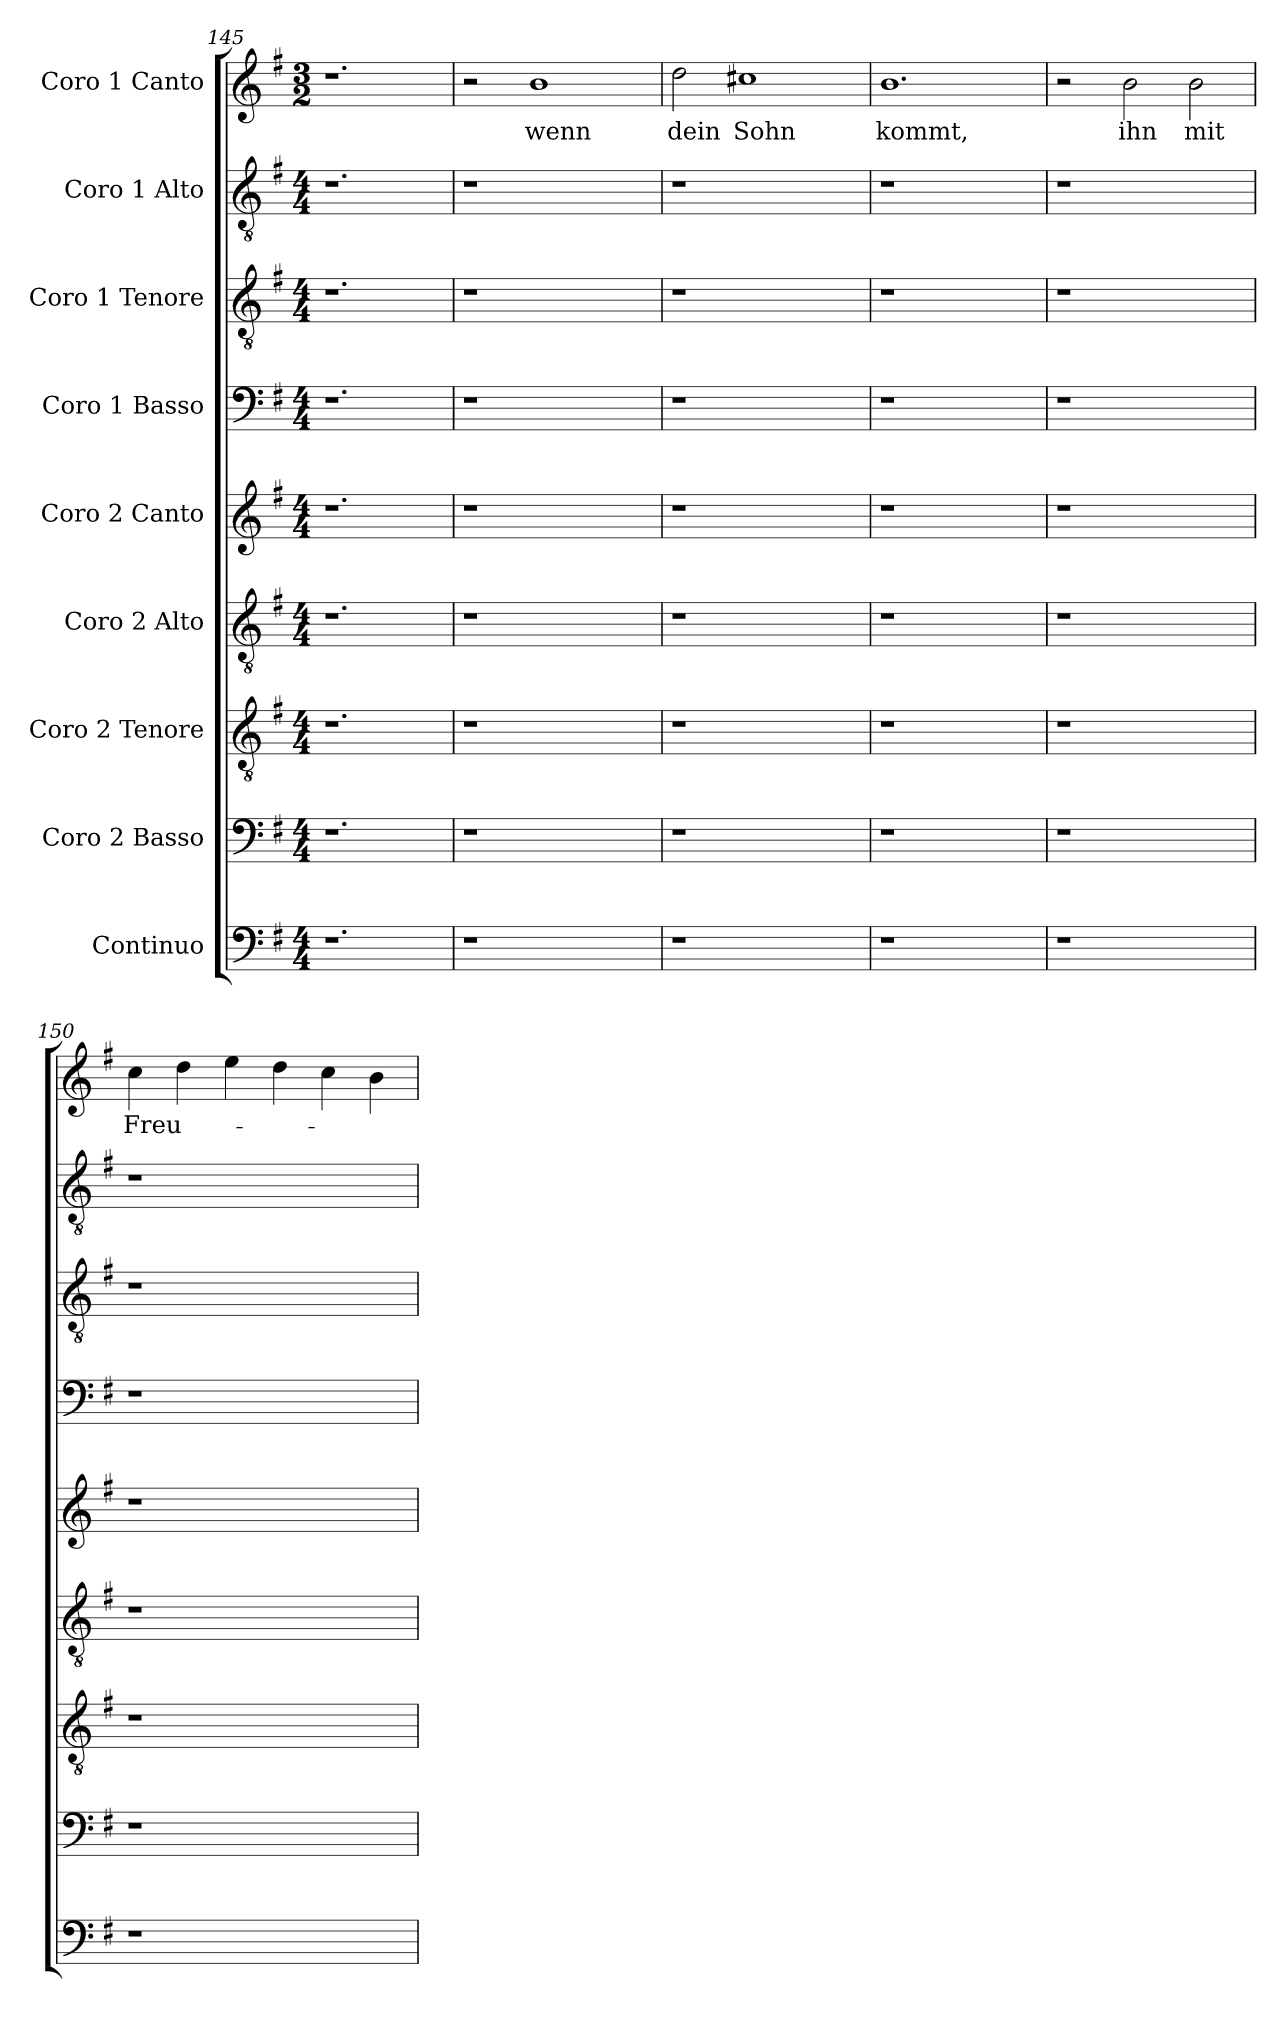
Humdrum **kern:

**kern	**kern	**kern	**kern	**kern	**kern	**kern	**kern	**kern	**text
*part9	*part8	*part7	*part6	*part5	*part4	*part3	*part2	*part1	*part1
*staff9	*staff8	*staff7	*staff6	*staff5	*staff4	*staff3	*staff2	*staff1	*staff1
*I"Continuo	*I"Coro 2  Basso	*I"Coro 2  Tenore	*I"Coro 2  Alto	*I"Coro 2  Canto	*I"Coro 1  Basso	*I"Coro 1  Tenore	*I"Coro 1  Alto	*I"Coro 1  Canto	*
*clefF4	*clefF4	*clefGv2	*clefGv2	*clefG2	*clefF4	*clefGv2	*clefGv2	*clefG2	*
*k[f#]	*k[f#]	*k[f#]	*k[f#]	*k[f#]	*k[f#]	*k[f#]	*k[f#]	*k[f#]	*
*G:	*G:	*G:	*G:	*G:	*G:	*G:	*G:	*G:	*
*M4/4	*M4/4	*M4/4	*M4/4	*M4/4	*M4/4	*M4/4	*M4/4	*M3/2	*
=145	=145	=145	=145	=145	=145	=145	=145	=145	=145
1.r	1.r	1.r	1.r	1.r	1.r	1.r	1.r	1.r	.
=146	=146	=146	=146	=146	=146	=146	=146	=146	=146
1r	1r	1r	1r	1r	1r	1r	1r	2r	.
!	!	!	!	!	!	!	!	!	!LO:LY:b:cj
.	.	.	.	.	.	.	.	1b	wenn
2ryy	2ryy	2ryy	2ryy	2ryy	2ryy	2ryy	2ryy	.	.
=147	=147	=147	=147	=147	=147	=147	=147	=147	=147
!	!	!	!	!	!	!	!	!	!LO:LY:b:cj
1r	1r	1r	1r	1r	1r	1r	1r	2dd\	dein
!	!	!	!	!	!	!	!	!	!LO:LY:b:cj
.	.	.	.	.	.	.	.	1cc#X	Sohn
2ryy	2ryy	2ryy	2ryy	2ryy	2ryy	2ryy	2ryy	.	.
=148	=148	=148	=148	=148	=148	=148	=148	=148	=148
!	!	!	!	!	!	!	!	!	!LO:LY:b:cj
1r	1r	1r	1r	1r	1r	1r	1r	1.b	kommt,
2ryy	2ryy	2ryy	2ryy	2ryy	2ryy	2ryy	2ryy	.	.
!!LO:LB:g=z
=149	=149	=149	=149	=149	=149	=149	=149	=149	=149
1r	1r	1r	1r	1r	1r	1r	1r	2r	.
!	!	!	!	!	!	!	!	!	!LO:LY:b:cj
.	.	.	.	.	.	.	.	2b\	ihn
!	!	!	!	!	!	!	!	!	!LO:LY:b:cj
2ryy	2ryy	2ryy	2ryy	2ryy	2ryy	2ryy	2ryy	2b\	mit
=150	=150	=150	=150	=150	=150	=150	=150	=150	=150
!	!	!	!	!	!	!	!	!	!LO:LY:b:cj
1r	1r	1r	1r	1r	1r	1r	1r	4cc\	Freu-
.	.	.	.	.	.	.	.	4dd\	.
.	.	.	.	.	.	.	.	4ee\	.
.	.	.	.	.	.	.	.	4dd\	.
2ryy	2ryy	2ryy	2ryy	2ryy	2ryy	2ryy	2ryy	4cc\	.
.	.	.	.	.	.	.	.	4b\	.
=	=	=	=	=	=	=	=	=	=
*-	*-	*-	*-	*-	*-	*-	*-	*-	*-
